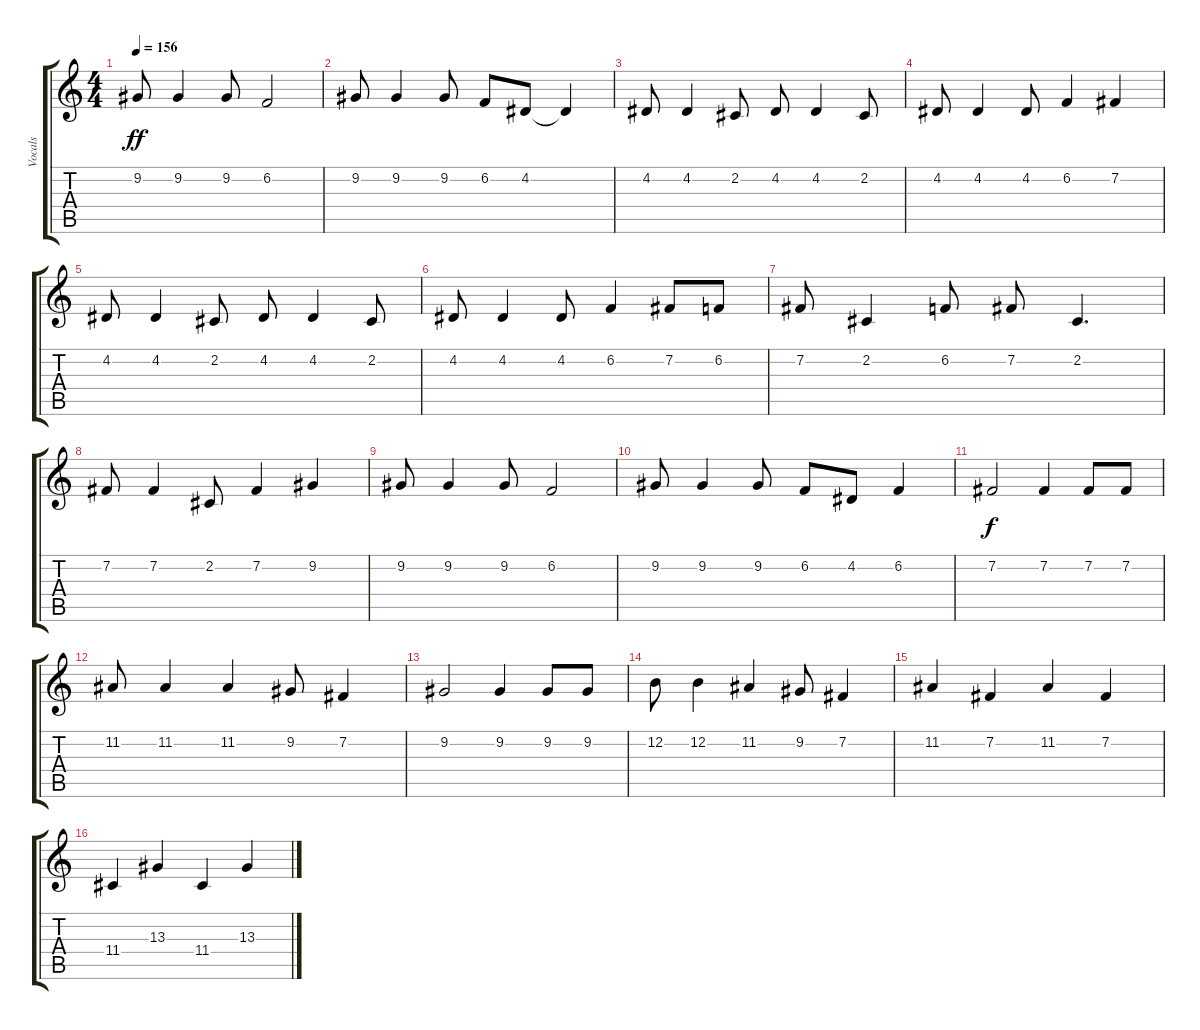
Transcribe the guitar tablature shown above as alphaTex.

\track ("Vocals" "Vocals") {instrument lead2sawtooth}
\staff {score tabs}
\tuning (E4 B3 G3 D3 A2 E2) {hide}
\ts (4 4)
\tempo 156
\clef g2
\ks c
9.2.8{dy ff} 9.2.4 9.2.8 6.2.2 |
9.2.8 9.2.4 9.2.8 6.2.8 4.2.8 4.2{t}.4 |
4.2.8 4.2.4 2.2.8 4.2.8 4.2.4 2.2.8 |
4.2.8 4.2.4 4.2.8 6.2.4 7.2.4 |
4.2.8 4.2.4 2.2.8 4.2.8 4.2.4 2.2.8 |
4.2.8 4.2.4 4.2.8 6.2.4 7.2.8 6.2.8 |
7.2.8 2.2.4 6.2.8 7.2.8 2.2.4{d} |
7.2.8 7.2.4 2.2.8 7.2.4 9.2.4 |
9.2.8 9.2.4 9.2.8 6.2.2 |
9.2.8 9.2.4 9.2.8 6.2.8 4.2.8 6.2.4 |
7.2.2{dy f} 7.2.4 7.2.8 7.2.8 |
11.2.8 11.2.4 11.2.4 9.2.8 7.2.4 |
9.2.2 9.2.4 9.2.8 9.2.8 |
12.2.8 12.2.4 11.2.4 9.2.8 7.2.4 |
11.2.4 7.2.4 11.2.4 7.2.4 |
11.4.4 13.3.4 11.4.4 13.3.4
